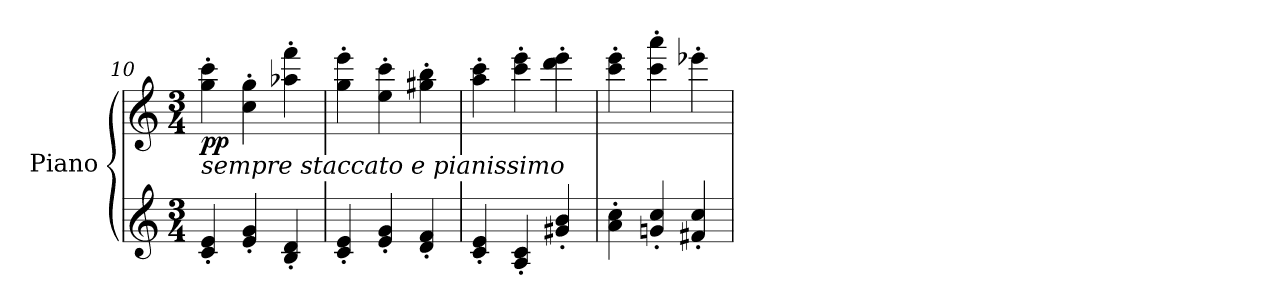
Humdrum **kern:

**kern	**kern	**dynam
*part1	*part1	*part1
*staff2	*staff1	*staff1/2
*I"Piano	*	*
*I'Pno.	*	*
*clefG2	*clefG2	*
*k[]	*k[]	*
*M3/4	*M3/4	*
=10	=10	=10
!	!LO:TX:b:i:t=sempre staccato e pianissimo	!
!	!	!LO:DY:b
4c/' 4e/'	4gg\' 4ccc\'	pp
4e/' 4g/'	4cc\' 4gg\'	.
4B/' 4d/'	4aa-X\' 4fff\'	.
=11	=11	=11
4c/' 4e/'	4gg\' 4eee\'	.
4e/' 4g/'	4ee\' 4ccc\'	.
4d/' 4f/'	4gg#X\' 4bb\'	.
=12	=12	=12
4c/' 4e/'	4aa\' 4ccc\'	.
4A/' 4c/'	4ccc\' 4eee\'	.
4g#X/' 4b/'	4ddd\' 4eee\'	.
=13	=13	=13
4a\' 4cc\'	4ccc\' 4eee\'	.
4gn/' 4cc/'	4ccc\' 4aaa\'	.
4f#X/' 4cc/'	4eee-X'\	.
=	=	=
*-	*-	*-
